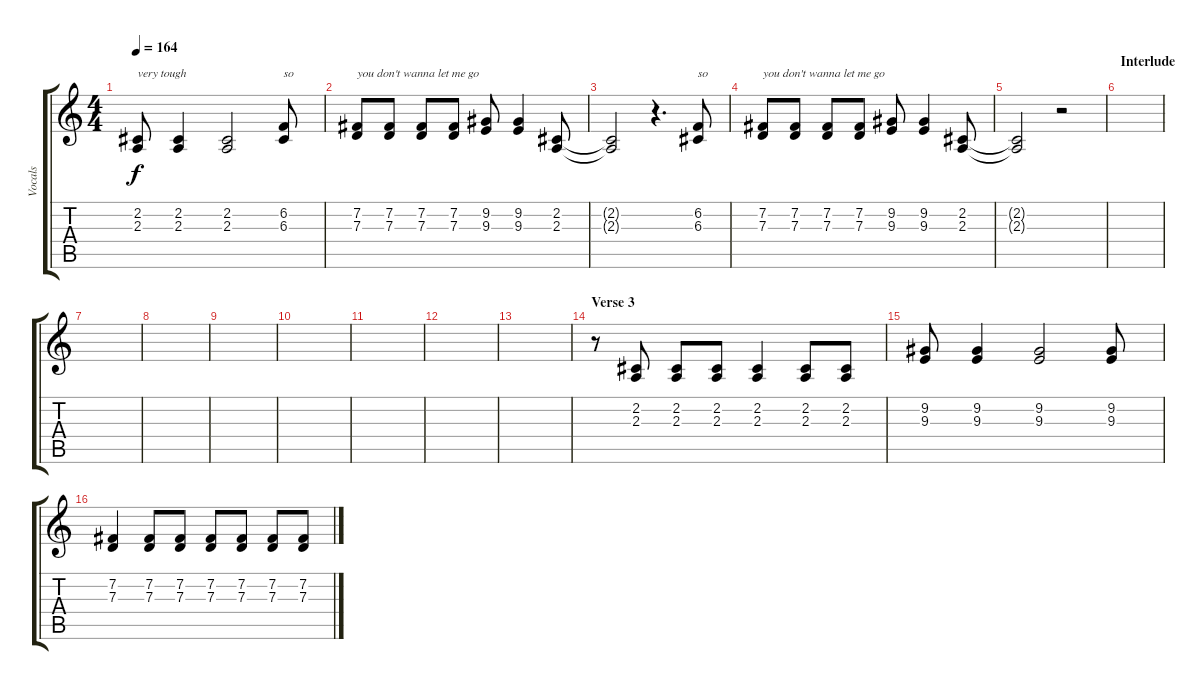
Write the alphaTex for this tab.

\track ("Vocals" "Vocals") {instrument lead6voice}
\staff {score tabs}
\tuning (E4 B3 G3 D3 A2 E2) {hide}
\ts (4 4)
\tempo 164
\clef g2
\ks c
(2.2 2.3).8{txt "very tough" dy f} (2.2 2.3).4 (2.2 2.3).2 (6.2 6.3).8{txt "so"} |
(7.2 7.3).8{txt "you don't wanna let me go"} (7.2 7.3).8 (7.2 7.3).8 (7.2 7.3).8 (9.2 9.3).8 (9.2 9.3).4 (2.2 2.3).8 |
(2.2{t} 2.3{t}).2 r.4{d} (6.2 6.3).8{txt "so"} |
(7.2 7.3).8{txt "you don't wanna let me go"} (7.2 7.3).8 (7.2 7.3).8 (7.2 7.3).8 (9.2 9.3).8 (9.2 9.3).4 (2.2 2.3).8 |
(2.2{t} 2.3{t}).2 r.2 |
\section ("" "Interlude")
|
|
|
|
|
|
|
|
\section ("" "Verse 3")
r.8 (2.2 2.3).8 (2.2 2.3).8 (2.2 2.3).8 (2.2 2.3).4 (2.2 2.3).8 (2.2 2.3).8 |
(9.2 9.3).8 (9.2 9.3).4 (9.2 9.3).2 (9.2 9.3).8 |
(7.2 7.3).4 (7.2 7.3).8 (7.2 7.3).8 (7.2 7.3).8 (7.2 7.3).8 (7.2 7.3).8 (7.2 7.3).8
